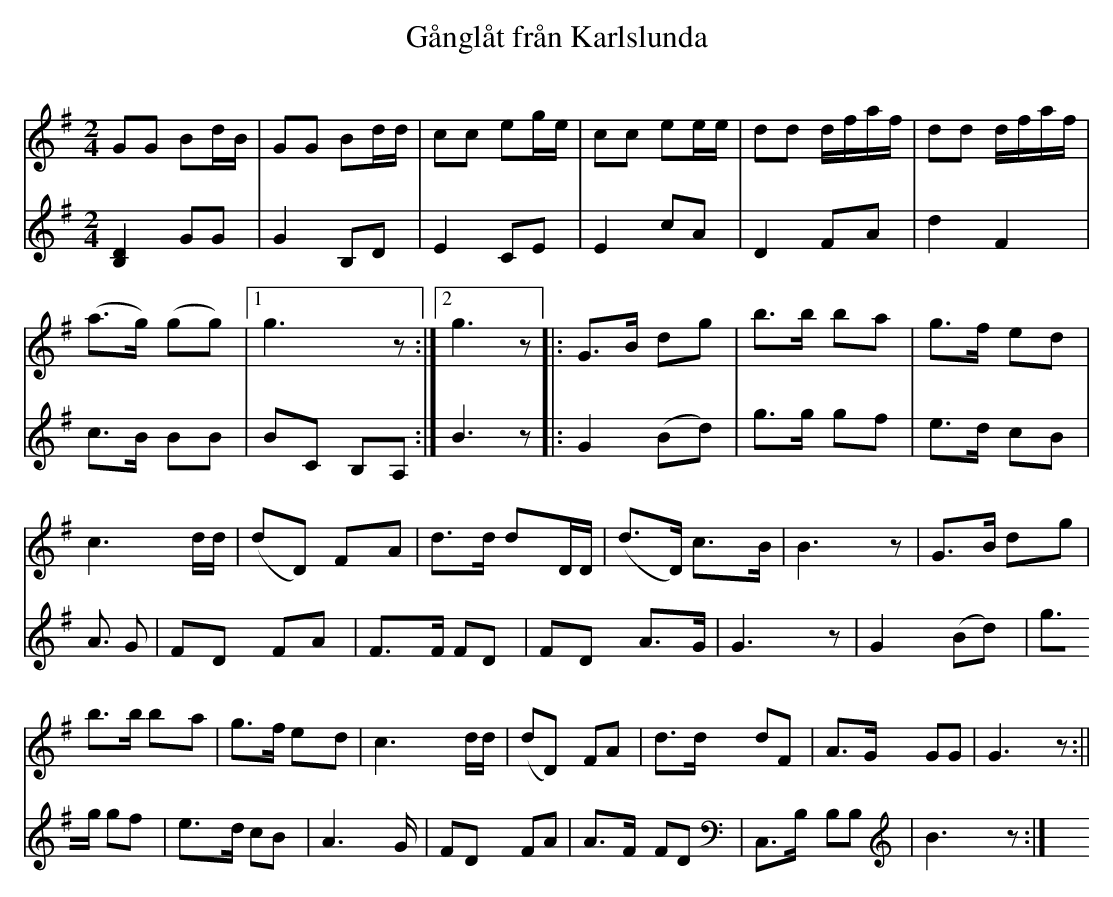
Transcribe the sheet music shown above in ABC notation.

X:1
T: Gånglåt från Karlslunda
M: 2/4
L: 1/8
Q:
K:G % 1 sharps
GG Bd/2B/2|GG Bd/2d/2|cc eg/2e/2|cc ee/2e/2|dd d/2f/2a/2f/2|dd d/2f/2a/2f/2|
(a3/2g/2) (gg)|1g3 z:|2g3 z||:G3/2B/2 dg|b3/2b/2 ba|g3/2f/2 ed|
c3 d/2d/2|(dD) FA|d3/2d/2 dD/2D/2|(d3/2D/2) c3/2B/2|B3 z|G3/2B/2 dg|
b3/2b/2 ba|g3/2f/2 ed|c3 d/2d/2|(dD) FA|d3/2d/2 dF|A3/2G/2 GG|G3 z:||
V:2
[D2B,2] GG|G2 B,D|E2 CE|E2 cA|D2 FA|d2 F2|
c3/2B/2 BB|BC B,A,:|B3 z||:G2 (Bd)|g3/2g/2 gf|e3/2d/2 cB|
A3/2 G|FD FA|F3/2F/2 FD|FD A3/2G/2|G3 z|G2 (Bd)|
g3/2g/2 gf|e3/2d/2 cB|A3 G/2|FD FA|A3/2F/2 FD|C,3/2B,/2 B,B,|B3 z:|
